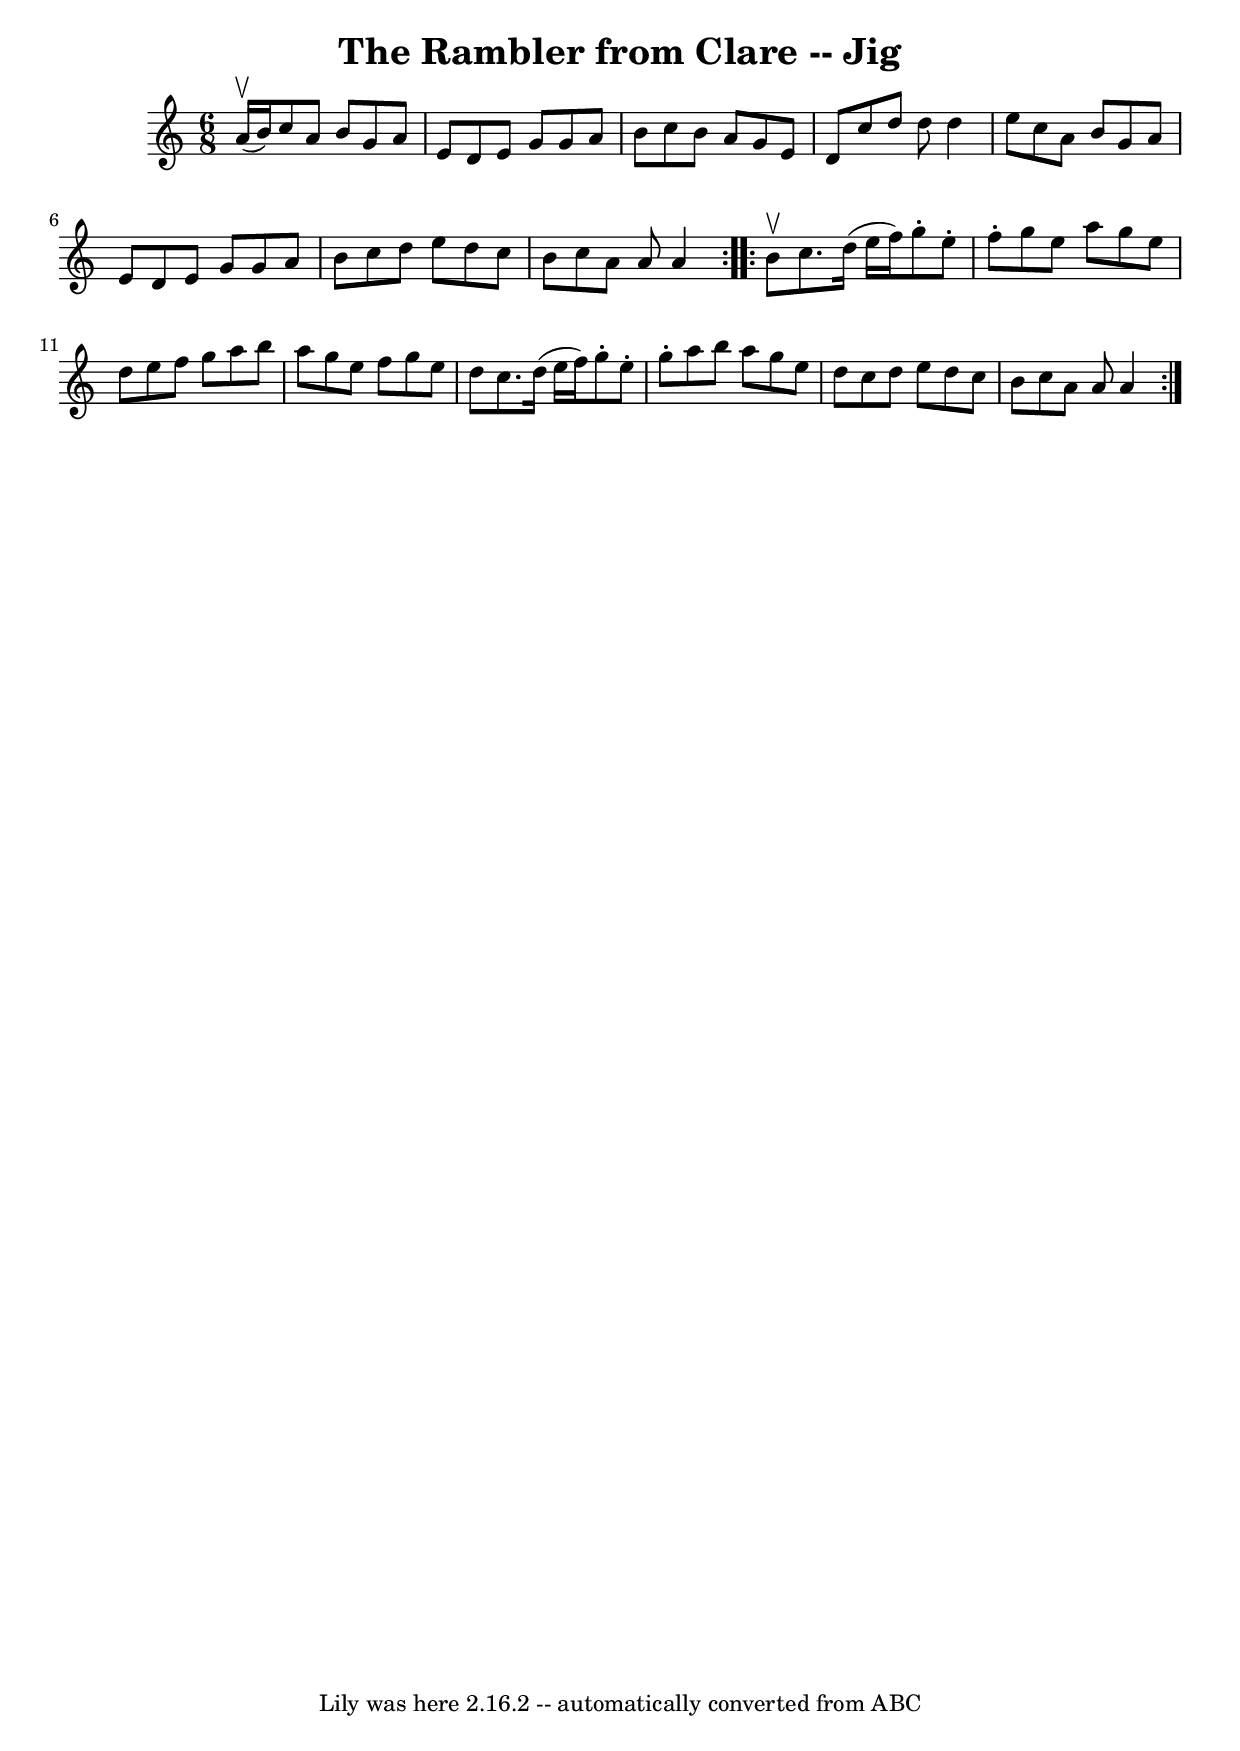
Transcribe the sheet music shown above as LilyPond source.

\version "2.16.2"
\include "Mammoth.ily"
\header {
  %% book = "Ryan's Mammoth Collection"
  crossRefNumber = "1"
  footnotes = "\\\\88 454"
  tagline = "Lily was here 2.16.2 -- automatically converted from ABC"
  title = "The Rambler from Clare -- Jig"

}
voicedefault =  {



  \repeat volta 2 {

    \time 6/8      \key a \minor a'16^\upbow(b'16)   |
    c''8 a'8 b'8 g'8 a'8 e'8     |
    d'8 e'8 g'8 g'8 a'8 b'8    |
    c''8 b'8 a'8 g'8 e'8 d'8    |
    c''8 d''8 d''8 d''4 e''8     |
    c''8 a'8 b'8 g'8 a'8 e'8   |
    d'8 e'8 g'8 g'8 a'8 b'8    |
    c''8 d''8 e''8 d''8 c''8 b'8     |
    c''8 a'8 a'8 a'4  
  }     

  \repeat volta 2 {
    b'8^\upbow   |
    c''8. d''16 (e''16 f''16) g''8-. e''8-. f''8-.   |
    g''8 e''8 a''8 g''8 e''8 d''8     |
    e''8 f''8 g''8 a''8 b''8 a''8     |
    g''8 e''8 f''8 g''8 e''8 d''8    |
    c''8. d''16 (e''16 f''16) g''8-. e''8-. g''8-.    |
    a''8 b''8 a''8 g''8 e''8 d''8     |
    c''8 d''8 e''8 d''8 c''8 b'8     |
    c''8 a'8 a'8 a'4  
  }   

}

\score{
  <<

    \context Staff="default"
    {
      \voicedefault 
      
    }

  >>
  \layout {
    
  }
  \midi {
  }

}
